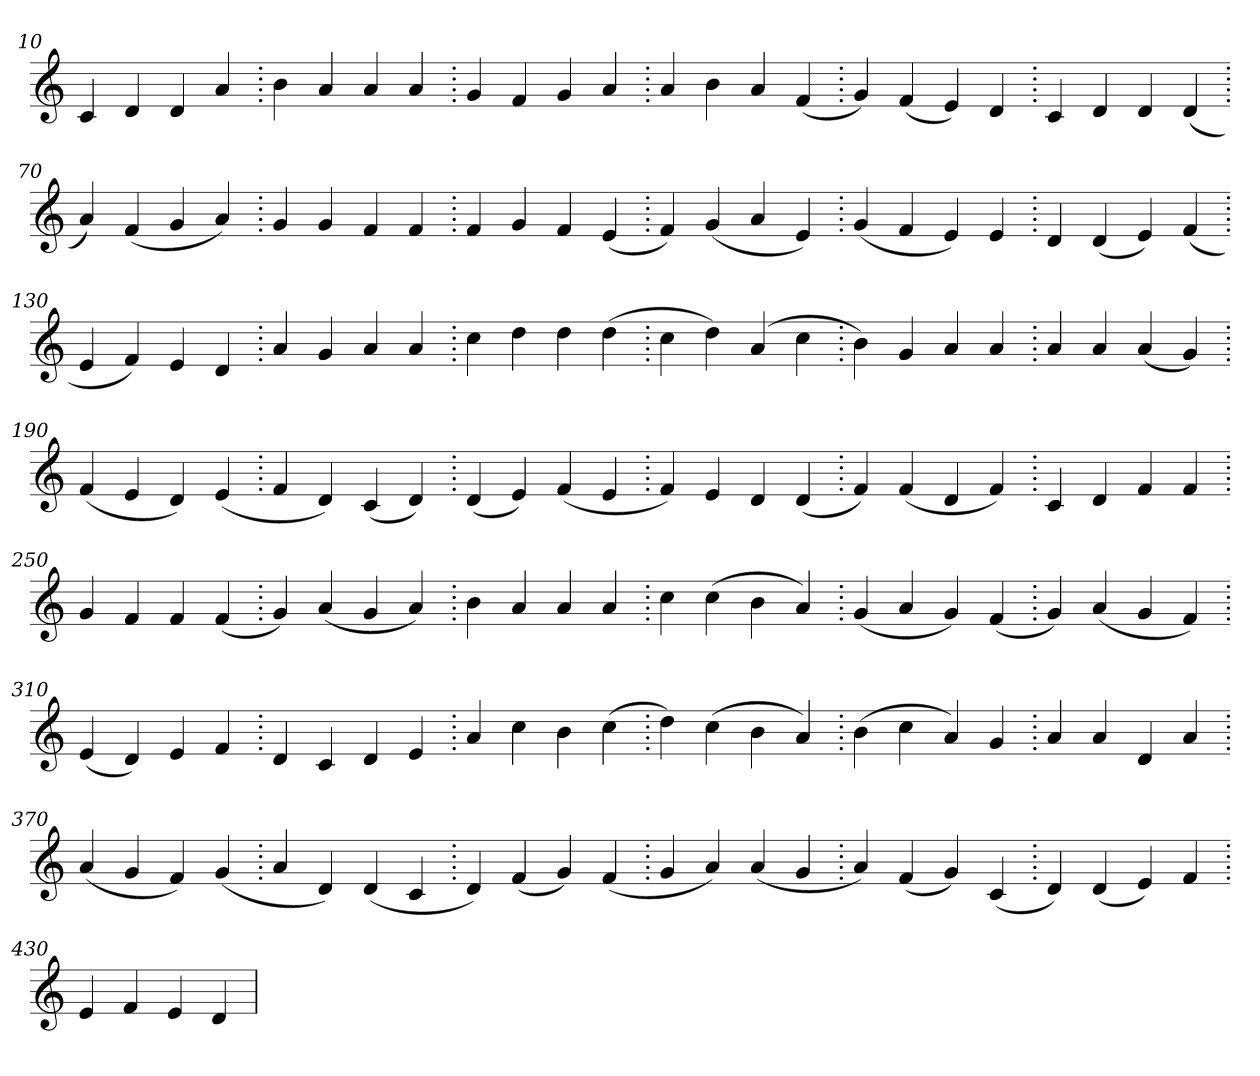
**kern
*part1
*staff1
*clefG2
=10.
4c
4d
4d
4a
=20.
4b
4a
4a
4a
=30.
4g
4f
4g
4a
=40.
4a
4b
4a
(>4f
=50.
4g)
(>4f
4e)
4d
=60.
4c
4d
4d
(>4d
=70.
4a)
(>4f
4g
4a)
=80.
4g
4g
4f
4f
=90.
4f
4g
4f
(>4e
=100.
4f)
(>4g
4a
4e)
=110.
(>4g
4f
4e)
4e
=120.
4d
(>4d
4e)
(>4f
=130.
4e
4f)
4e
4d
=140.
4a
4g
4a
4a
=150.
4cc
4dd
4dd
(>4dd
=160.
4cc
4dd)
(>4a
4cc
=170.
4b)
4g
4a
4a
=180.
4a
4a
(>4a
4g)
=190.
(>4f
4e
4d)
(>4e
=200.
4f
4d)
(>4c
4d)
=210.
(>4d
4e)
(>4f
4e
=220.
4f)
4e
4d
(>4d
=230.
4f)
(>4f
4d
4f)
=240.
4c
4d
4f
4f
=250.
4g
4f
4f
(>4f
=260.
4g)
(>4a
4g
4a)
=270.
4b
4a
4a
4a
=280.
4cc
(>4cc
4b
4a)
=290.
(>4g
4a
4g)
(>4f
=300.
4g)
(>4a
4g
4f)
=310.
(>4e
4d)
4e
4f
=320.
4d
4c
4d
4e
=330.
4a
4cc
4b
(>4cc
=340.
4dd)
(>4cc
4b
4a)
=350.
(>4b
4cc
4a)
4g
=360.
4a
4a
4d
4a
=370.
(>4a
4g
4f)
(>4g
=380.
4a
4d)
(>4d
4c
=390.
4d)
(>4f
4g)
(>4f
=400.
4g
4a)
(>4a
4g
=410.
4a)
(>4f
4g)
(>4c
=420.
4d)
(>4d
4e)
4f
=430.
4e
4f
4e
4d
=
*-
